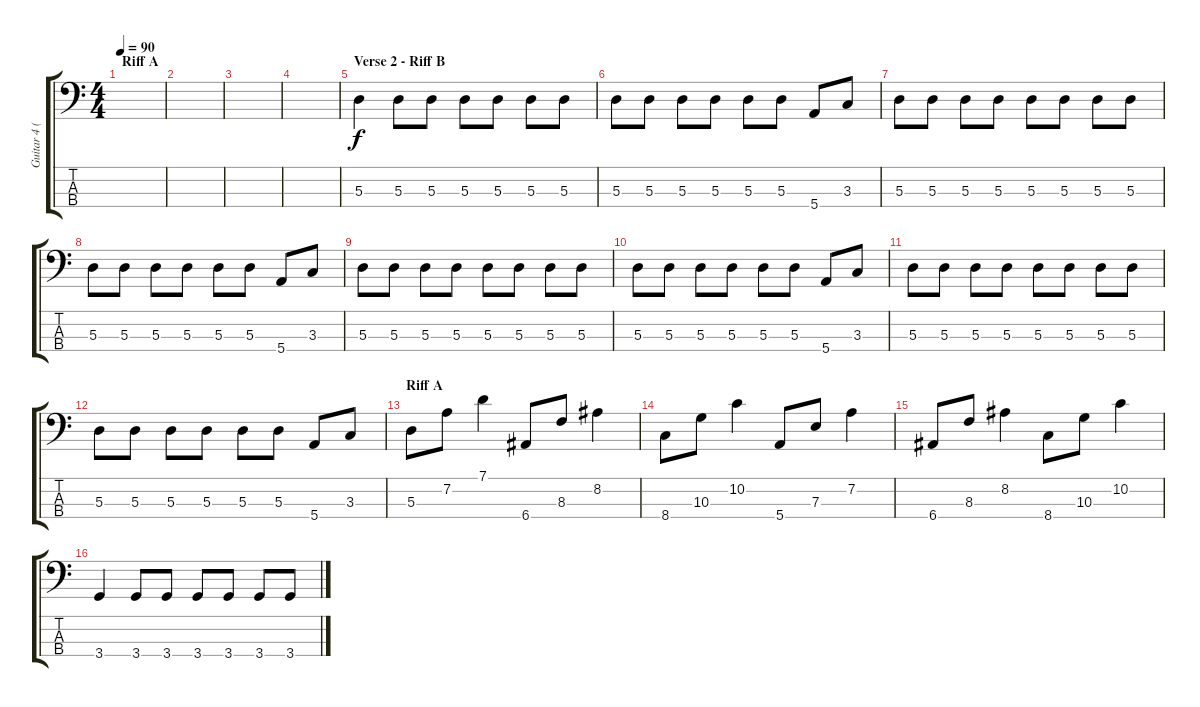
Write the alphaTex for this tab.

\track ("Guitar 4 (bass)" "Guitar 4 (") {instrument electricbasspick}
\staff {score tabs}
\tuning (G2 D2 A1 E1) {hide}
\ts (4 4)
\section ("" "Riff A")
\tempo 90
\clef f4
\ks c
|
|
|
|
\section ("" "Verse 2 - Riff B")
5.3.4 5.3.8 5.3.8 5.3.8 5.3.8 5.3.8 5.3.8 |
5.3.8 5.3.8 5.3.8 5.3.8 5.3.8 5.3.8 5.4.8 3.3.8 |
5.3.8 5.3.8 5.3.8 5.3.8 5.3.8 5.3.8 5.3.8 5.3.8 |
5.3.8 5.3.8 5.3.8 5.3.8 5.3.8 5.3.8 5.4.8 3.3.8 |
5.3.8 5.3.8 5.3.8 5.3.8 5.3.8 5.3.8 5.3.8 5.3.8 |
5.3.8 5.3.8 5.3.8 5.3.8 5.3.8 5.3.8 5.4.8 3.3.8 |
5.3.8 5.3.8 5.3.8 5.3.8 5.3.8 5.3.8 5.3.8 5.3.8 |
5.3.8 5.3.8 5.3.8 5.3.8 5.3.8 5.3.8 5.4.8 3.3.8 |
\section ("" "Riff A")
5.3.8 7.2.8 7.1.4 6.4.8 8.3.8 8.2.4 |
8.4.8 10.3.8 10.2.4 5.4.8 7.3.8 7.2.4 |
6.4.8 8.3.8 8.2.4 8.4.8 10.3.8 10.2.4 |
3.4.4 3.4.8 3.4.8 3.4.8 3.4.8 3.4.8 3.4.8
